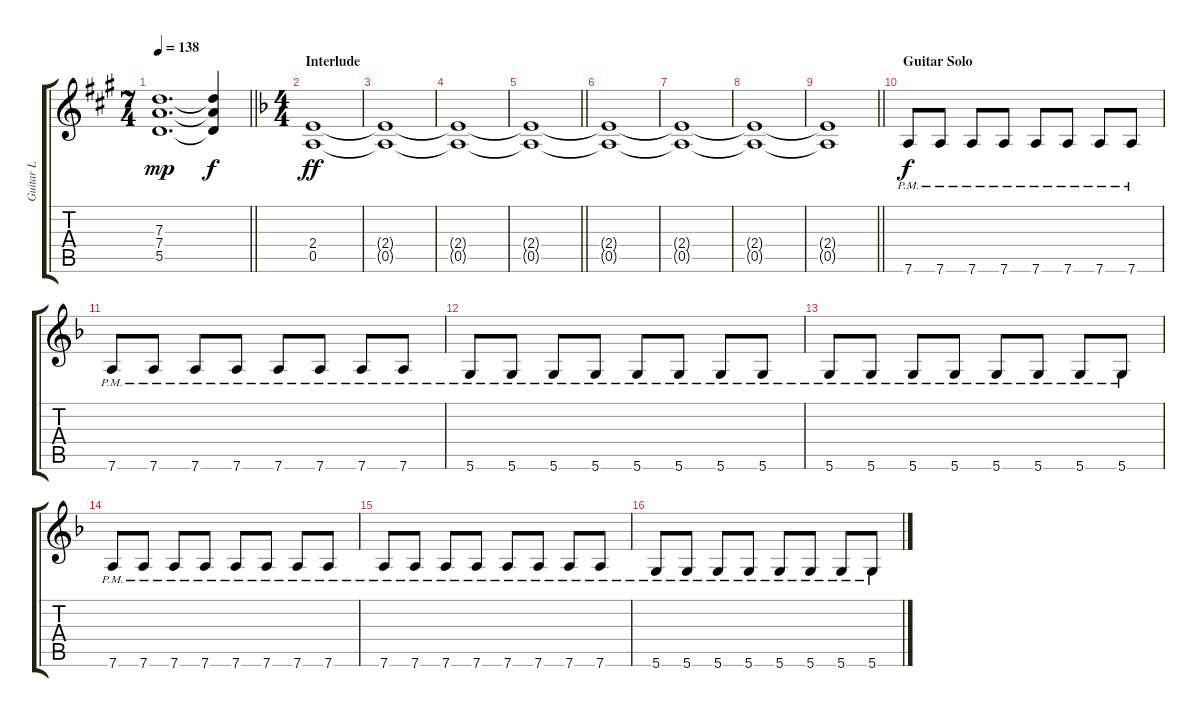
\track ("Guitar L" "Guitar L") {instrument overdrivenguitar}
\staff {score tabs}
\tuning (E4 B3 G3 D3 A2 D2) {hide}
\ts (7 4)
\tempo 138
\clef g2
\barLineRight lightlight
\ks a
(7.3 7.4 5.5).1{d dy mp} (7.3{t} 7.4{t} 5.5{t}).4{dy f} |
\ts (4 4)
\section ("" "Interlude")
\ks f
(2.4 0.5).1{dy ff} |
(2.4{t} 0.5{t}).1 |
(2.4{t} 0.5{t}).1 |
\barLineRight lightlight
(2.4{t} 0.5{t}).1 |
(2.4{t} 0.5{t}).1 |
(2.4{t} 0.5{t}).1 |
(2.4{t} 0.5{t}).1 |
\barLineRight lightlight
(2.4{t} 0.5{t}).1 |
\section ("" "Guitar Solo")
7.6{pm}.8{dy f} 7.6{pm}.8 7.6{pm}.8 7.6{pm}.8 7.6{pm}.8 7.6{pm}.8 7.6{pm}.8 7.6{pm}.8 |
7.6{pm}.8 7.6{pm}.8 7.6{pm}.8 7.6{pm}.8 7.6{pm}.8 7.6{pm}.8 7.6{pm}.8 7.6{pm}.8 |
5.6{pm}.8 5.6{pm}.8 5.6{pm}.8 5.6{pm}.8 5.6{pm}.8 5.6{pm}.8 5.6{pm}.8 5.6{pm}.8 |
5.6{pm}.8 5.6{pm}.8 5.6{pm}.8 5.6{pm}.8 5.6{pm}.8 5.6{pm}.8 5.6{pm}.8 5.6{pm}.8 |
7.6{pm}.8 7.6{pm}.8 7.6{pm}.8 7.6{pm}.8 7.6{pm}.8 7.6{pm}.8 7.6{pm}.8 7.6{pm}.8 |
7.6{pm}.8 7.6{pm}.8 7.6{pm}.8 7.6{pm}.8 7.6{pm}.8 7.6{pm}.8 7.6{pm}.8 7.6{pm}.8 |
5.6{pm}.8 5.6{pm}.8 5.6{pm}.8 5.6{pm}.8 5.6{pm}.8 5.6{pm}.8 5.6{pm}.8 5.6{pm}.8
